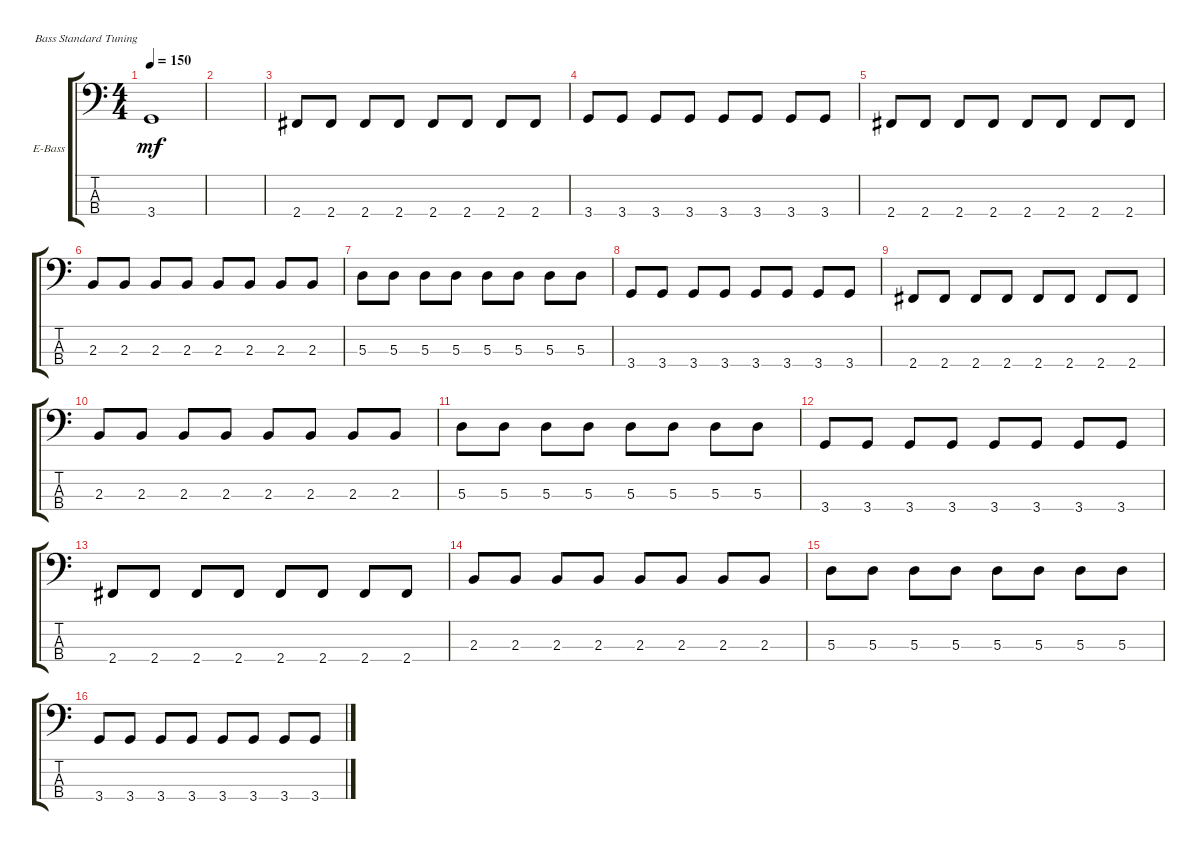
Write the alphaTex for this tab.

\defaultSystemsLayout 4
\bracketExtendMode groupsimilarinstruments
\firstSystemTrackNameOrientation horizontal
\otherSystemsTrackNameOrientation horizontal
\track ("Electric Bass" "E-Bass") {instrument electricbassfinger}
\staff {score tabs}
\tuning (G2 D2 A1 E1)
\ts (4 4)
\tempo 150
\clef f4
\ks c
3.4.1{dy mf} |
|
2.4.8 2.4.8 2.4.8 2.4.8 2.4.8 2.4.8 2.4.8 2.4.8 |
3.4.8 3.4.8 3.4.8 3.4.8 3.4.8 3.4.8 3.4.8 3.4.8 |
2.4.8 2.4.8 2.4.8 2.4.8 2.4.8 2.4.8 2.4.8 2.4.8 |
2.3.8 2.3.8 2.3.8 2.3.8 2.3.8 2.3.8 2.3.8 2.3.8 |
5.3.8 5.3.8 5.3.8 5.3.8 5.3.8 5.3.8 5.3.8 5.3.8 |
3.4.8 3.4.8 3.4.8 3.4.8 3.4.8 3.4.8 3.4.8 3.4.8 |
2.4.8 2.4.8 2.4.8 2.4.8 2.4.8 2.4.8 2.4.8 2.4.8 |
2.3.8 2.3.8 2.3.8 2.3.8 2.3.8 2.3.8 2.3.8 2.3.8 |
5.3.8 5.3.8 5.3.8 5.3.8 5.3.8 5.3.8 5.3.8 5.3.8 |
3.4.8 3.4.8 3.4.8 3.4.8 3.4.8 3.4.8 3.4.8 3.4.8 |
2.4.8 2.4.8 2.4.8 2.4.8 2.4.8 2.4.8 2.4.8 2.4.8 |
2.3.8 2.3.8 2.3.8 2.3.8 2.3.8 2.3.8 2.3.8 2.3.8 |
5.3.8 5.3.8 5.3.8 5.3.8 5.3.8 5.3.8 5.3.8 5.3.8 |
3.4.8 3.4.8 3.4.8 3.4.8 3.4.8 3.4.8 3.4.8 3.4.8
